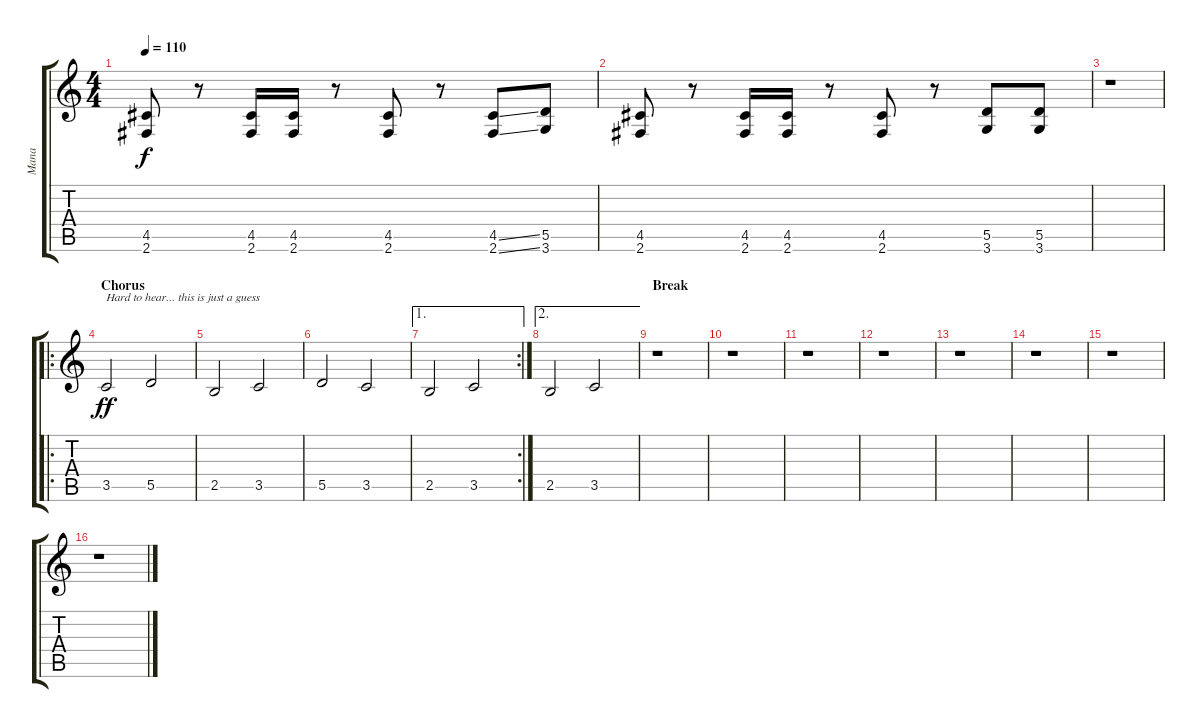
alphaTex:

\track ("Mana" "Mana") {instrument distortionguitar}
\staff {score tabs}
\tuning (E4 B3 G3 D3 A2 E2) {hide}
\ts (4 4)
\tempo 110
\clef g2
\ks c
(4.5 2.6).8{dy f} r.8 (4.5 2.6).16 (4.5 2.6).16 r.8 (4.5 2.6).8 r.8 (4.5{ss} 2.6{ss}).8 (5.5 3.6).8 |
(4.5 2.6).8 r.8 (4.5 2.6).16 (4.5 2.6).16 r.8 (4.5 2.6).8 r.8 (5.5 3.6).8 (5.5 3.6).8 |
r.1 |
\ro
\section ("" "Chorus")
3.5.2{txt "Hard to hear... this is just a guess" dy ff} 5.5.2 |
2.5.2 3.5.2 |
5.5.2 3.5.2 |
\ae 1
\rc 2
2.5.2 3.5.2 |
\ae 2
2.5.2 3.5.2 |
\section ("" "Break")
r.1 |
r.1 |
r.1 |
r.1 |
r.1 |
r.1 |
r.1 |
r.1
